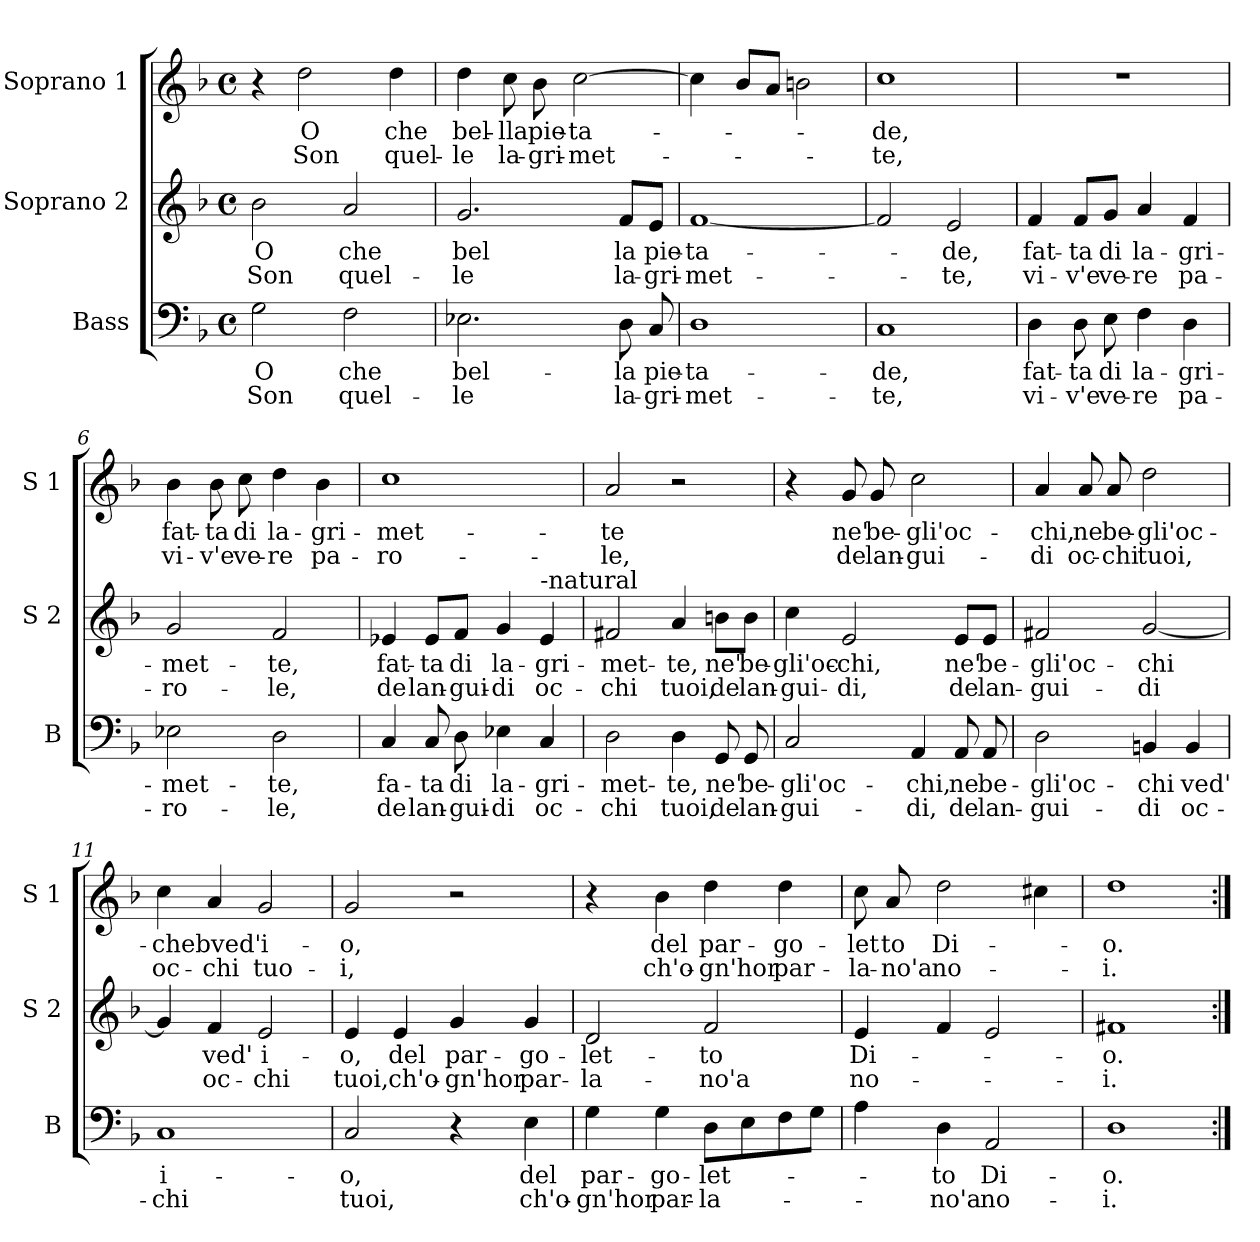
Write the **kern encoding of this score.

**kern	**text	**text	**kern	**text	**text	**kern	**text	**text
*part3	*part3	*part3	*part2	*part2	*part2	*part1	*part1	*part1
*staff3	*staff3	*staff3	*staff2	*staff2	*staff2	*staff1	*staff1	*staff1
*I"Bass	*	*	*I"Soprano 2	*	*	*I"Soprano 1	*	*
*I'B	*	*	*I'S 2	*	*	*I'S 1	*	*
*clefF4	*	*	*clefG2	*	*	*clefG2	*	*
*k[b-]	*	*	*k[b-]	*	*	*k[b-]	*	*
*F:	*	*	*F:	*	*	*F:	*	*
*M4/4	*	*	*M4/4	*	*	*M4/4	*	*
*met(c)	*	*	*met(c)	*	*	*met(c)	*	*
=1	=1	=1	=1	=1	=1	=1	=1	=1
!	!LO:LY:b	!LO:LY:b	!	!LO:LY:b	!LO:LY:b	!	!	!
2G\	O	Son	2b-\	O	Son	4r	.	.
!	!	!	!	!	!	!	!LO:LY:b	!LO:LY:b
.	.	.	.	.	.	2dd\	O	Son
!	!LO:LY:b	!LO:LY:b	!	!LO:LY:b	!LO:LY:b	!	!	!
2F\	che	quel-	2a/	che	quel-	.	.	.
!	!	!	!	!	!	!	!LO:LY:b	!LO:LY:b
.	.	.	.	.	.	4dd\	che	quel-
=2	=2	=2	=2	=2	=2	=2	=2	=2
!	!LO:LY:b	!LO:LY:b	!	!LO:LY:b	!LO:LY:b	!	!LO:LY:b	!LO:LY:b
2.E-X\	bel-	-le	2.g/	bel	-le	4dd\	bel-	-le
!	!	!	!	!	!	!	!LO:LY:b	!LO:LY:b
.	.	.	.	.	.	8cc\	-lla	la-
!	!	!	!	!	!	!	!LO:LY:b	!LO:LY:b
.	.	.	.	.	.	8b-\	pie-	-gri-
!	!	!	!	!	!	!	!LO:LY:b	!LO:LY:b
.	.	.	.	.	.	[2cc\	-ta-	-met-
!	!LO:LY:b	!LO:LY:b	!	!LO:LY:b	!LO:LY:b	!	!	!
8D\	-la	la-	8f/L	la	la-	.	.	.
!	!LO:LY:b	!LO:LY:b	!	!LO:LY:b	!LO:LY:b	!	!	!
8C/	pie-	-gri-	8e/J	pie-	-gri-	.	.	.
=3	=3	=3	=3	=3	=3	=3	=3	=3
!	!LO:LY:b	!LO:LY:b	!	!LO:LY:b	!LO:LY:b	!	!	!
1D	-ta-	-met-	[1f	-ta-	-met-	4cc\]	.	.
.	.	.	.	.	.	8b-/L	.	.
.	.	.	.	.	.	8a/J	.	.
.	.	.	.	.	.	2bn\	.	.
=4	=4	=4	=4	=4	=4	=4	=4	=4
!	!LO:LY:b	!LO:LY:b	!	!	!	!	!LO:LY:b	!LO:LY:b
1C	-de,	-te,	2f/]	.	.	1cc	-de,	-te,
!	!	!	!	!LO:LY:b	!LO:LY:b	!	!	!
.	.	.	2e/	-de,	-te,	.	.	.
=5	=5	=5	=5	=5	=5	=5	=5	=5
!	!LO:LY:b	!LO:LY:b	!	!LO:LY:b	!LO:LY:b	!	!	!
4D\	fat-	vi-	4f/	fat-	vi-	1r	.	.
!	!LO:LY:b	!LO:LY:b	!	!LO:LY:b	!LO:LY:b	!	!	!
8D\	-ta	-v'e	8f/L	-ta	-v'e	.	.	.
!	!LO:LY:b	!LO:LY:b	!	!LO:LY:b	!LO:LY:b	!	!	!
8E\	di	ve-	8g/J	di	ve-	.	.	.
!	!LO:LY:b	!LO:LY:b	!	!LO:LY:b	!LO:LY:b	!	!	!
4F\	la-	-re	4a/	la-	-re	.	.	.
!	!LO:LY:b	!LO:LY:b	!	!LO:LY:b	!LO:LY:b	!	!	!
4D\	-gri-	pa-	4f/	-gri-	pa-	.	.	.
!!LO:LB:g=z
=6	=6	=6	=6	=6	=6	=6	=6	=6
!	!LO:LY:b	!LO:LY:b	!	!LO:LY:b	!LO:LY:b	!	!LO:LY:b	!LO:LY:b
2E-X\	-met-	-ro-	2g/	-met-	-ro-	4b-\	fat-	vi-
!	!	!	!	!	!	!	!LO:LY:b	!LO:LY:b
.	.	.	.	.	.	8b-\	-ta	-v'e
!	!	!	!	!	!	!	!LO:LY:b	!LO:LY:b
.	.	.	.	.	.	8cc\	di	ve-
!	!LO:LY:b	!LO:LY:b	!	!LO:LY:b	!LO:LY:b	!	!LO:LY:b	!LO:LY:b
2D\	-te,	-le,	2f/	-te,	-le,	4dd\	la-	-re
!	!	!	!	!	!	!	!LO:LY:b	!LO:LY:b
.	.	.	.	.	.	4b-\	-gri-	pa-
=7	=7	=7	=7	=7	=7	=7	=7	=7
!	!LO:LY:b	!LO:LY:b	!	!LO:LY:b	!LO:LY:b	!	!LO:LY:b	!LO:LY:b
4C/	fa-	de	4e-X/	fat-	de	1cc	-met-	-ro-
!	!LO:LY:b	!LO:LY:b	!	!LO:LY:b	!LO:LY:b	!	!	!
8C/	-ta	lan-	8e-/L	-ta	lan-	.	.	.
!	!LO:LY:b	!LO:LY:b	!	!LO:LY:b	!LO:LY:b	!	!	!
8D\	di	-gui-	8f/J	di	-gui-	.	.	.
!	!LO:LY:b	!LO:LY:b	!	!LO:LY:b	!LO:LY:b	!	!	!
4E-X\	la-	-di	4g/	la-	-di	.	.	.
!	!	!	!LO:TX:a:t=-natural	!	!	!	!	!
!	!LO:LY:b	!LO:LY:b	!	!LO:LY:b	!LO:LY:b	!	!	!
4C/	-gri-	oc-	4e-/	-gri-	oc-	.	.	.
=8	=8	=8	=8	=8	=8	=8	=8	=8
!	!LO:LY:b	!LO:LY:b	!	!LO:LY:b	!LO:LY:b	!	!LO:LY:b	!LO:LY:b
2D\	-met-	-chi	2f#X/	-met-	-chi	2a/	-te	-le,
!	!LO:LY:b	!LO:LY:b	!	!LO:LY:b	!LO:LY:b	!	!	!
4D\	-te,	tuoi,	4a/	-te,	tuoi,	2r	.	.
!	!LO:LY:b	!LO:LY:b	!	!LO:LY:b	!LO:LY:b	!	!	!
8GG/	ne'	de	8bn\L	ne'	de	.	.	.
!	!LO:LY:b	!LO:LY:b	!	!LO:LY:b	!LO:LY:b	!	!	!
8GG/	be-	lan-	8b\J	be-	lan-	.	.	.
=9	=9	=9	=9	=9	=9	=9	=9	=9
!	!LO:LY:b	!LO:LY:b	!	!LO:LY:b	!LO:LY:b	!	!	!
2C/	-gli'oc-	-gui-	4cc\	-gli'oc-	-gui-	4r	.	.
!	!	!	!	!LO:LY:b	!LO:LY:b	!	!LO:LY:b	!LO:LY:b
.	.	.	2e/	-chi,	-di,	8g/	ne'	de
!	!	!	!	!	!	!	!LO:LY:b	!LO:LY:b
.	.	.	.	.	.	8g/	be-	lan-
!	!LO:LY:b	!LO:LY:b	!	!	!	!	!LO:LY:b	!LO:LY:b
4AA/	-chi,	-di,	.	.	.	2cc\	-gli'oc-	-gui-
!	!LO:LY:b	!LO:LY:b	!	!LO:LY:b	!LO:LY:b	!	!	!
8AA/	ne	de	8e/L	ne'	de	.	.	.
!	!LO:LY:b	!LO:LY:b	!	!LO:LY:b	!LO:LY:b	!	!	!
8AA/	be-	lan-	8e/J	be-	lan-	.	.	.
=10	=10	=10	=10	=10	=10	=10	=10	=10
!	!LO:LY:b	!LO:LY:b	!	!LO:LY:b	!LO:LY:b	!	!LO:LY:b	!LO:LY:b
2D\	-gli'oc-	-gui-	2f#X/	-gli'oc-	-gui-	4a/	-chi,	-di
!	!	!	!	!	!	!	!LO:LY:b	!LO:LY:b
.	.	.	.	.	.	8a/	ne	oc-
!	!	!	!	!	!	!	!LO:LY:b	!LO:LY:b
.	.	.	.	.	.	8a/	be-	-chi
!	!LO:LY:b	!LO:LY:b	!	!LO:LY:b	!LO:LY:b	!	!LO:LY:b	!LO:LY:b
4BBn/	-chi	-di	[2g/	-chi	-di	2dd\	-gli'oc-	tuoi,
!	!LO:LY:b	!LO:LY:b	!	!	!	!	!	!
4BB/	ved'	oc-	.	.	.	.	.	.
!!LO:LB:g=z
=11	=11	=11	=11	=11	=11	=11	=11	=11
!	!LO:LY:b	!LO:LY:b	!	!	!	!	!LO:LY:b	!LO:LY:b
1C	i-	-chi	4g/]	.	.	4cc\	-chebved'	oc-
!	!	!	!	!LO:LY:b	!LO:LY:b	!	!	!LO:LY:b
.	.	.	4f/	ved'	oc-	4a/	.	-chi
!	!	!	!	!LO:LY:b	!LO:LY:b	!	!LO:LY:b	!LO:LY:b
.	.	.	2e/	i-	-chi	2g/	i-	tuo-
=12	=12	=12	=12	=12	=12	=12	=12	=12
!	!LO:LY:b	!LO:LY:b	!	!LO:LY:b	!LO:LY:b	!	!LO:LY:b	!LO:LY:b
2C/	-o,	tuoi,	4e/	-o,	tuoi,	2g/	-o,	-i,
!	!	!	!	!LO:LY:b	!LO:LY:b	!	!	!
.	.	.	4e/	del	ch'o-	.	.	.
!	!	!	!	!LO:LY:b	!LO:LY:b	!	!	!
4r	.	.	4g/	par-	-gn'hor	2r	.	.
!	!LO:LY:b	!LO:LY:b	!	!LO:LY:b	!LO:LY:b	!	!	!
4E\	del	ch'o-	4g/	-go-	par-	.	.	.
=13	=13	=13	=13	=13	=13	=13	=13	=13
!	!LO:LY:b	!LO:LY:b	!	!LO:LY:b	!LO:LY:b	!	!	!
4G\	par-	-gn'hor	2d/	-let-	-la-	4r	.	.
!	!LO:LY:b	!LO:LY:b	!	!	!	!	!LO:LY:b	!LO:LY:b
4G\	-go-	par-	.	.	.	4b-\	del	ch'o-
!	!LO:LY:b	!LO:LY:b	!	!LO:LY:b	!LO:LY:b	!	!LO:LY:b	!LO:LY:b
8D\L	-let-	-la-	2f/	-to	-no'a	4dd\	par-	-gn'hor
8E\	.	.	.	.	.	.	.	.
!	!	!	!	!	!	!	!LO:LY:b	!LO:LY:b
8F\	.	.	.	.	.	4dd\	-go-	par-
8G\J	.	.	.	.	.	.	.	.
=14	=14	=14	=14	=14	=14	=14	=14	=14
!	!	!	!	!LO:LY:b	!LO:LY:b	!	!LO:LY:b	!LO:LY:b
4A\	.	.	4e/	Di-	no-	8cc\	-let	-la-
!	!	!	!	!	!	!	!LO:LY:b	!LO:LY:b
.	.	.	.	.	.	8a/	to	-no'a
!	!LO:LY:b	!LO:LY:b	!	!	!	!	!LO:LY:b	!LO:LY:b
4D\	-to	-no'a	4f/	.	.	2dd\	Di-	no-
!	!LO:LY:b	!LO:LY:b	!	!	!	!	!	!
2AA/	Di-	no-	2e/	.	.	.	.	.
.	.	.	.	.	.	4cc#X\	.	.
=15	=15	=15	=15	=15	=15	=15	=15	=15
!	!LO:LY:b	!LO:LY:b	!	!LO:LY:b	!LO:LY:b	!	!LO:LY:b	!LO:LY:b
1D	-o.	-i.	1f#X	-o.	-i.	1dd	-o.	-i.
=:|!	=:|!	=:|!	=:|!	=:|!	=:|!	=:|!	=:|!	=:|!
*-	*-	*-	*-	*-	*-	*-	*-	*-
